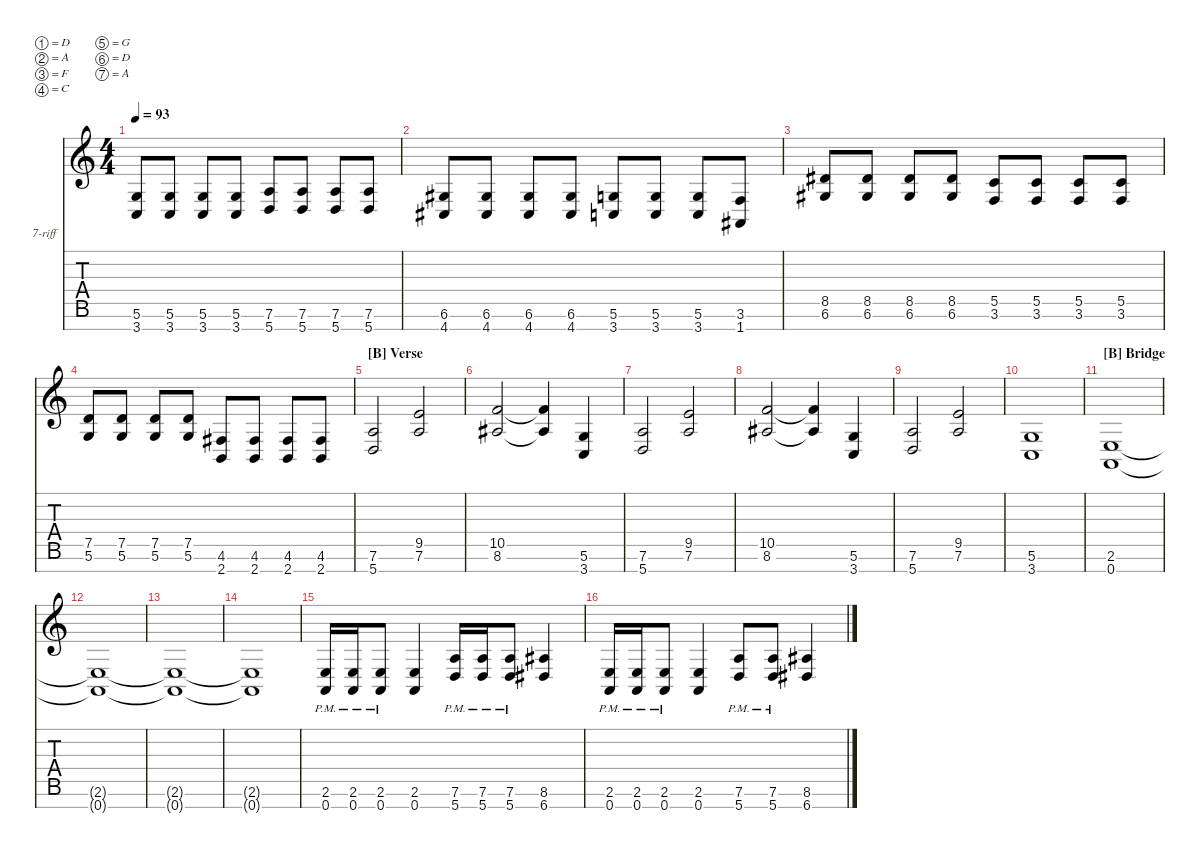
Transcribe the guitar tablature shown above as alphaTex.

\defaultSystemsLayout 4
\hideDynamics
\bracketExtendMode nobrackets
\firstSystemTrackNameOrientation horizontal
\otherSystemsTrackNameOrientation horizontal
\track ("Guitar - Rhytm" "7-riff") {defaultSystemsLayout 4 solo instrument distortionguitar}
\staff {score tabs}
\tuning (D4 A3 F3 C3 G2 D2 A1)
\ts (4 4)
\scale
0.990621
\tempo 93
\accidentals auto
\clef g2
\ottava regular
\simile none
\scale
1.10793
\ks c
(3.7 5.6).8{dy f beam Up} (3.7 5.6).8{beam Up} (3.7 5.6).8{beam Up} (3.7 5.6).8{beam Up} (5.7 7.6).8{beam Up} (5.7 7.6).8{beam Up} (5.7 7.6).8{beam Up} (5.7 7.6).8{beam Up} |
\scale
0.948516
\scale
0.944095 (4.7{acc #} 6.6{acc #}).8{beam Up} (4.7{acc #} 6.6{acc #}).8{beam Up} (4.7{acc #} 6.6{acc #}).8{beam Up} (4.7{acc #} 6.6{acc #}).8{beam Up} (3.7 5.6).8{beam Up} (3.7 5.6).8{beam Up} (3.7 5.6).8{beam Up} (1.7{acc #} 3.6).8{beam Up} |
\scale
0.948516
\scale
0.944095 (6.6{acc #} 8.5{acc #}).8{beam Up} (6.6{acc #} 8.5{acc #}).8{beam Up} (6.6{acc #} 8.5{acc #}).8{beam Up} (6.6{acc #} 8.5{acc #}).8{beam Up} (3.6 5.5).8{beam Up} (3.6 5.5).8{beam Up} (3.6 5.5).8{beam Up} (3.6 5.5).8{beam Up} |
\scale
1.09919
\scale
1.00388 (5.6 7.5).8{beam Up} (5.6 7.5).8{beam Up} (5.6 7.5).8{beam Up} (5.6 7.5).8{beam Up} (2.7 4.6{acc #}).8{beam Up} (2.7 4.6{acc #}).8{beam Up} (2.7 4.6{acc #}).8{beam Up} (2.7 4.6{acc #}).8{beam Up} |
\section ("B" "Verse")
\scale
0.977463
\scale
1.10708 (5.7 7.6).2{beam Up} (7.6 9.5).2{beam Up} |
\scale
0.945884
\scale
0.953779 (8.6{acc #} 10.5).2{beam Up} (8.6{t acc #} 10.5{t}).4{beam Up} (3.7 5.6).4{beam Up} |
\scale
0.977463
\scale
0.985358 (5.7 7.6).2{beam Up} (7.6 9.5).2{beam Up} |
\scale
1.06761
\scale
0.953779 (8.6{acc #} 10.5).2{beam Up} (8.6{t acc #} 10.5{t}).4{beam Up} (3.7 5.6).4{beam Up} |
\scale
1.09129
\scale
1.08687 (5.7 7.6).2{beam Up} (7.6 9.5).2{beam Up} |
\scale
0.969568
\scale
0.982832 (3.7 5.6).1{beam Up} |
\section ("B" "Bridge")
\scale
0.969568
\scale
0.965147 (0.7 2.6).1{beam Up} |
\scale
0.969568
\scale
0.965147 (0.7{t} 2.6{t}).1{beam Up} |
\scale
1.09129
\scale
1.09129 (0.7{t} 2.6{t}).1{beam Up} |
\scale
0.969568
\scale
0.969568 (0.7{t} 2.6{t}).1{beam Up} |
\scale
0.969568
\scale
0.969568 (2.6{pm} 0.7{pm}).16{beam Up} (2.6{pm} 0.7{pm}).16{beam Up} (2.6{pm} 0.7{pm}).8{beam Up} (2.6 0.7).4{beam Up} (5.7{pm} 7.6{pm}).16{beam Up} (5.7{pm} 7.6{pm}).16{beam Up} (5.7{pm} 7.6{pm}).8{beam Up} (6.7{acc #} 8.6{acc #}).4{beam Up} |
\scale
1.09129
\scale
0.969568 (2.6{pm} 0.7{pm}).16{beam Up} (2.6{pm} 0.7{pm}).16{beam Up} (2.6{pm} 0.7{pm}).8{beam Up} (2.6 0.7).4{beam Up} (5.7{pm} 7.6{pm}).8{beam Up} (5.7{pm} 7.6{pm}).8{beam Up} (6.7{acc #} 8.6{acc #}).4{beam Up}
